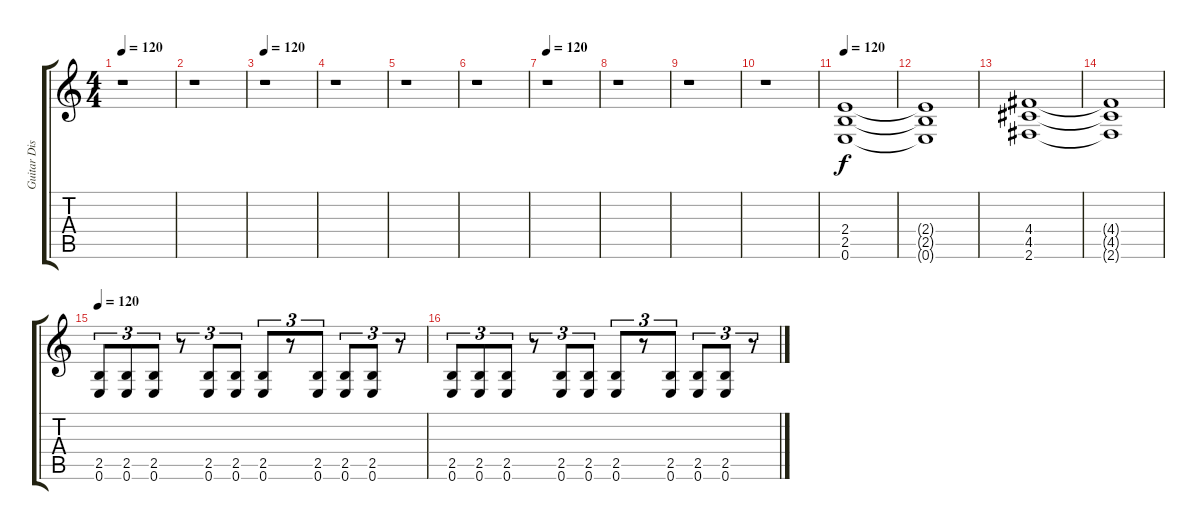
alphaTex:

\track ("Guitar Dist." "Guitar Dis") {instrument distortionguitar}
\staff {score tabs}
\tuning (E4 B3 G3 D3 A2 E2) {hide}
\ts (4 4)
\tempo 120
\clef g2
\ks c
r.1{dy f} |
r.1 |
\tempo 120
r.1 |
r.1 |
r.1 |
r.1 |
\tempo 120
r.1 |
r.1 |
r.1 |
r.1 |
\tempo 120
(2.4 2.5 0.6).1 |
(2.4{t} 2.5{t} 0.6{t}).1 |
(4.4 4.5 2.6).1 |
(4.4{t} 4.5{t} 2.6{t}).1 |
\tempo 120
(2.5 0.6).8{tu (3 2)} (2.5 0.6).8{tu (3 2)} (2.5 0.6).8{tu (3 2)} r.8{tu (3 2)} (2.5 0.6).8{tu (3 2)} (2.5 0.6).8{tu (3 2)} (2.5 0.6).8{tu (3 2)} r.8{tu (3 2)} (2.5 0.6).8{tu (3 2)} (2.5 0.6).8{tu (3 2)} (2.5 0.6).8{tu (3 2)} r.8{tu (3 2)} |
(2.5 0.6).8{tu (3 2)} (2.5 0.6).8{tu (3 2)} (2.5 0.6).8{tu (3 2)} r.8{tu (3 2)} (2.5 0.6).8{tu (3 2)} (2.5 0.6).8{tu (3 2)} (2.5 0.6).8{tu (3 2)} r.8{tu (3 2)} (2.5 0.6).8{tu (3 2)} (2.5 0.6).8{tu (3 2)} (2.5 0.6).8{tu (3 2)} r.8{tu (3 2)}
